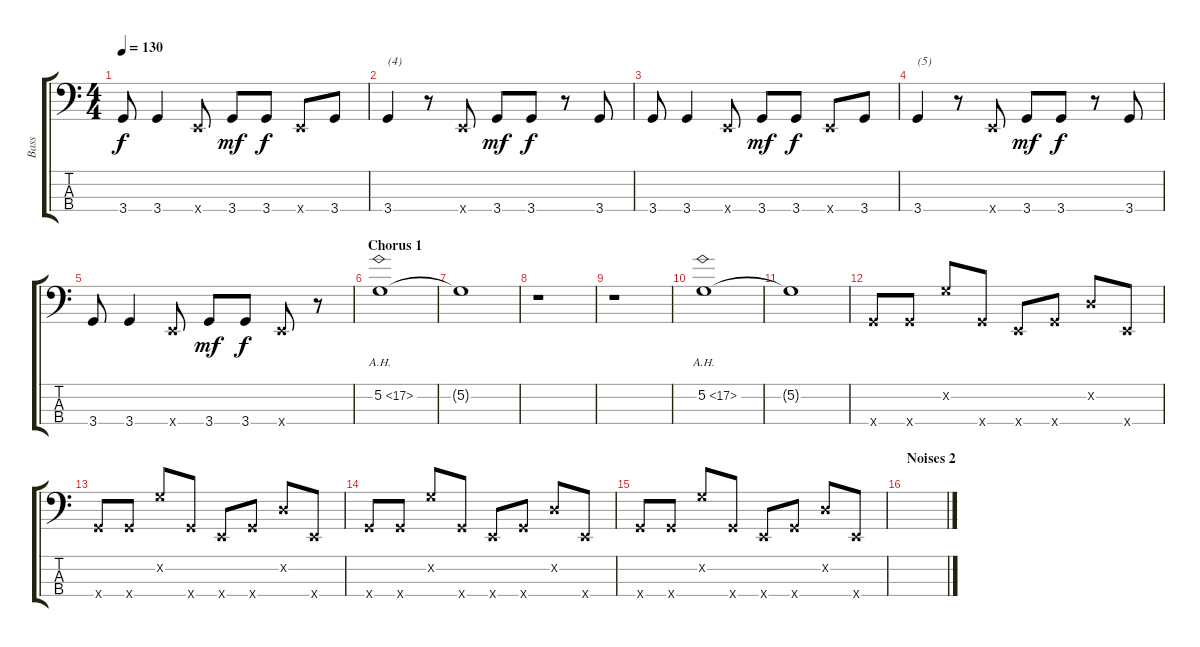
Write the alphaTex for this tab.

\track ("Bass" "Bass") {instrument electricbasspick}
\staff {score tabs}
\tuning (G2 D2 A1 E1) {hide}
\ts (4 4)
\tempo 130
\clef f4
\ks c
3.4.8{dy f} 3.4.4 0.4{x}.8 3.4.8{dy mf} 3.4.8{dy f} 0.4{x}.8 3.4.8 |
3.4.4{txt "(4)"} r.8 0.4{x}.8 3.4.8{dy mf} 3.4.8{dy f} r.8 3.4.8 |
3.4.8 3.4.4 0.4{x}.8 3.4.8{dy mf} 3.4.8{dy f} 0.4{x}.8 3.4.8 |
3.4.4{txt "(5)"} r.8 0.4{x}.8 3.4.8{dy mf} 3.4.8{dy f} r.8 3.4.8 |
3.4.8 3.4.4 0.4{x}.8 3.4.8{dy mf} 3.4.8{dy f} 0.4{x}.8 r.8 |
\section ("" "Chorus 1")
5.2{ah 12}.1 |
5.2{t}.1 |
r.1 |
r.1 |
5.2{ah 12}.1 |
5.2{t}.1 |
3.4{x}.8 3.4{x}.8 5.2{x}.8 3.4{x}.8 0.4{x}.8 3.4{x}.8 0.2{x}.8 0.4{x}.8 |
3.4{x}.8 3.4{x}.8 5.2{x}.8 3.4{x}.8 0.4{x}.8 3.4{x}.8 0.2{x}.8 0.4{x}.8 |
3.4{x}.8 3.4{x}.8 5.2{x}.8 3.4{x}.8 0.4{x}.8 3.4{x}.8 0.2{x}.8 0.4{x}.8 |
3.4{x}.8 3.4{x}.8 5.2{x}.8 3.4{x}.8 0.4{x}.8 3.4{x}.8 0.2{x}.8 0.4{x}.8 |
\section ("" "Noises 2")
